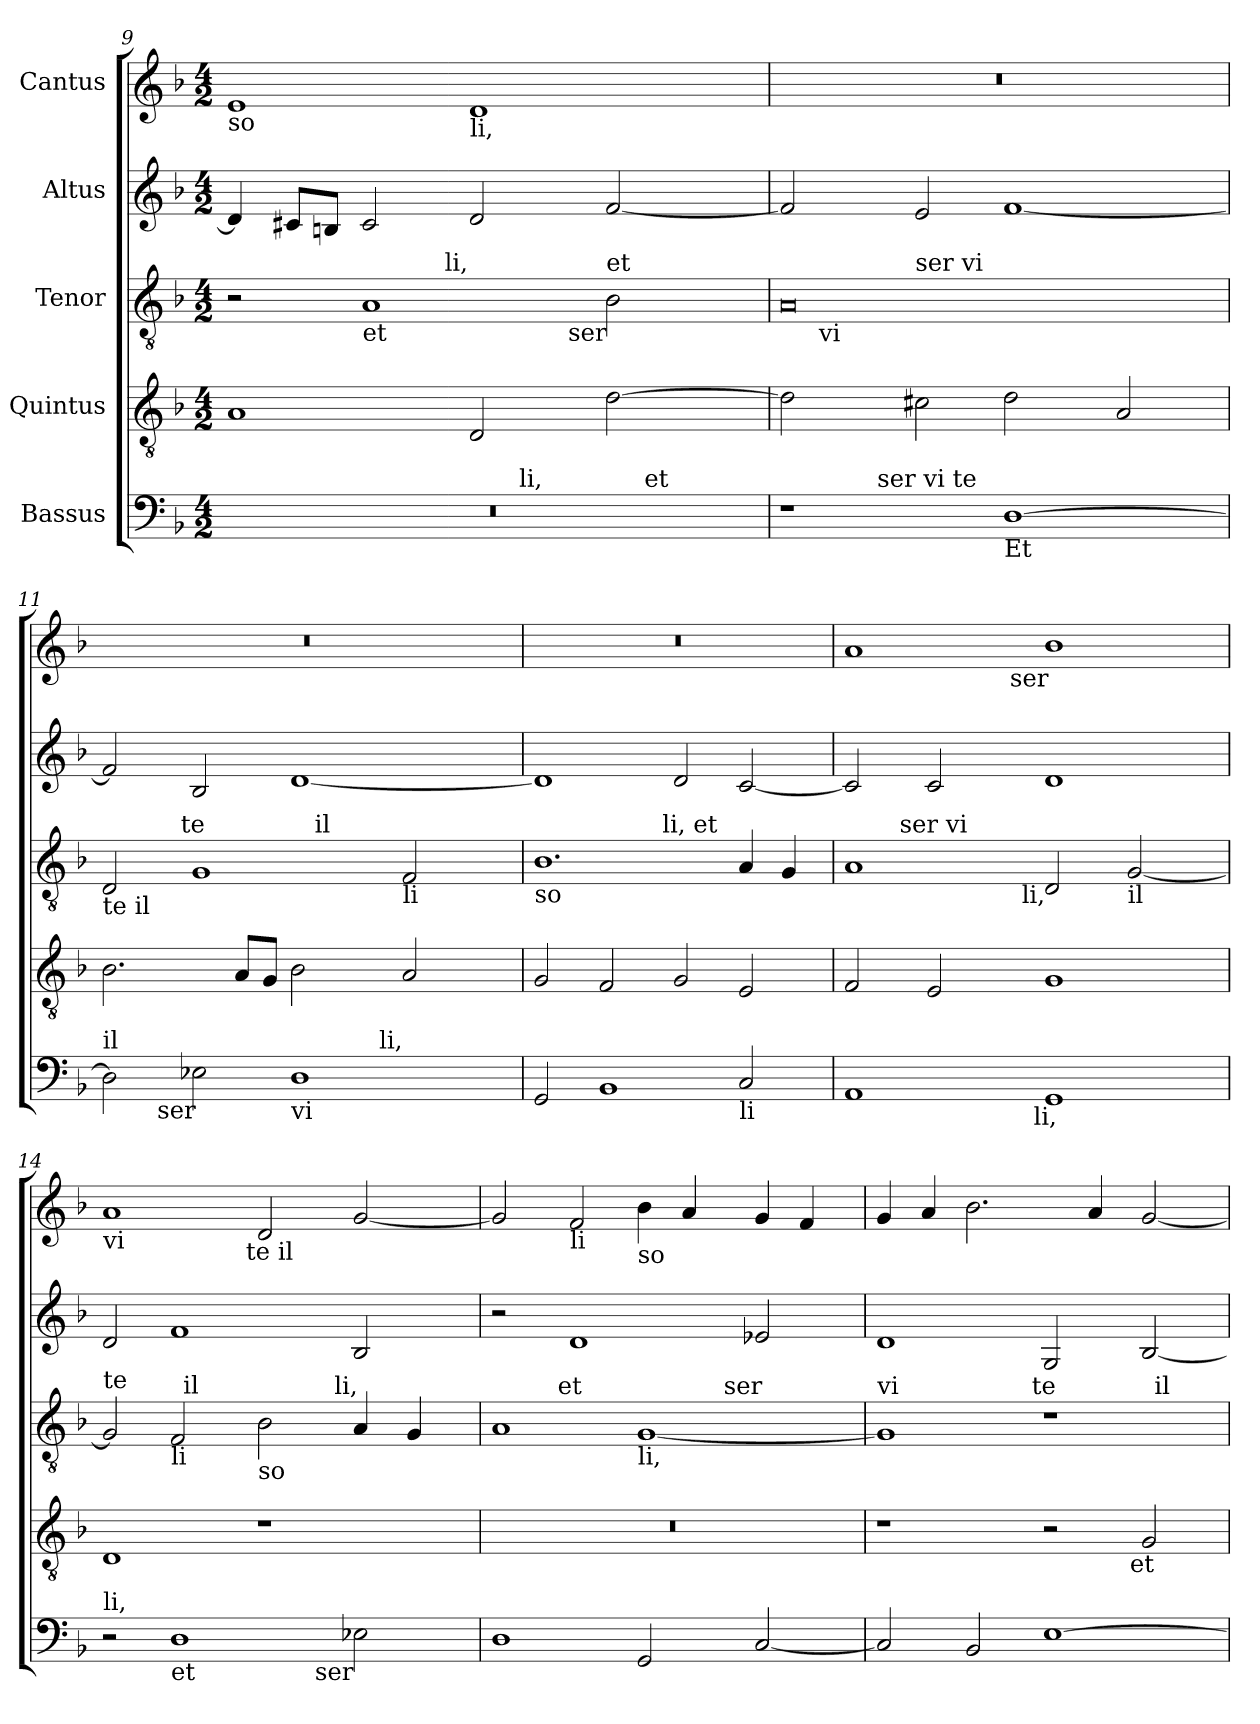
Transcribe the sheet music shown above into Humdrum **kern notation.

**kern	**kern	**kern	**kern	**kern
*part5	*part4	*part3	*part2	*part1
*staff5	*staff4	*staff3	*staff2	*staff1
*I"Bassus	*I"Quintus	*I"Tenor	*I"Altus	*I"Cantus
*clefF4	*clefGv2	*clefGv2	*clefG2	*clefG2
*ITrd7c12	*	*	*	*
*k[b-]	*k[b-]	*k[b-]	*k[b-]	*k[b-]
*F:	*F:	*F:	*F:	*F:
*M4/2	*M4/2	*M4/2	*M4/2	*M4/2
=9	=9	=9	=9	=9
!	!	!	!	!LO:TX:b:t=so
*^	*	*^	*	*
*	*^	*	*	*^	*	*
0r	1ryy	1ryy	1A	2r	2...ryy	1ryy	4d/]	1e
.	.	.	.	.	.	.	8c#X/L	.
.	.	.	.	.	.	.	8Bn/J	.
!	!	!	!	!LO:TX:b:t=et	!	!	!	!
.	.	.	.	1A	.	.	2c#/	.
!	!	!	!	!	!LO:TX:a:t=li,	!	!	!
.	.	.	.	.	1ryy	.	.	.
!	!	!	!	!	!	!	!	!LO:TX:b:t=li,
.	8.ryy	2ryy	2D/	.	.	4.ryy	2d/	1d
!	!LO:TX:a:t=li,	!	!	!	!	!	!	!
.	2ryy	.	.	.	.	.	.	.
!	!	!	!	!	!	!LO:TX:b:t=ser	!	!
.	.	.	.	.	.	2ryy	.	.
!	!	!	!	!LO:TX:a:t=et	!	!	!	!
.	.	8ryy	[>2d\	2B-\	.	.	[<2f/	.
!	!	!LO:TX:a:t=et	!	!	!	!	!	!
.	.	4.ryy	.	.	.	.	.	.
.	4ryy	.	.	.	.	.	.	.
.	.	.	.	.	.	8ryy	.	.
.	16ryy	.	.	.	16ryy	.	.	.
*	*v	*v	*	*	*	*	*	*
=10	=10	=10	=10	=10	=10	=10	=10
1r	4.ryy	2d\]	0A	8ryy	2ryy	2f/]	0r
!	!	!	!	!LO:TX:b:t=vi	!	!	!
.	.	.	.	1...ryy	.	.	.
!	!LO:TX:a:t=ser vi te	!	!	!	!	!	!
.	1ryy	.	.	.	.	.	.
!	!	!	!	!	!LO:TX:a:t=ser vi	!	!
.	.	2c#X\	.	.	1.ryy	2e/	.
!LO:TX:b:t=Et	!	!	!	!	!	!	!
[>1DD	.	2d\	.	.	.	[<1f	.
.	2ryy	.	.	.	.	.	.
.	.	2A/	.	.	.	.	.
.	8ryy	.	.	.	.	.	.
=11	=11	=11	=11	=11	=11	=11	=11
!	!	!	!LO:TX:b:t=te il	!	!	!	!
!LO:TX:a:t=il	!	!	!	!	!	!	!
*	*^	*	*	*	*	*	*
2DD\]	4.ryy	1ryy	2.B-\	2D/	4...ryy	1ryy	2f/]	0r
!	!LO:TX:b:t=ser	!	!	!	!	!	!	!
.	1ryy	.	.	.	.	.	.	.
!	!	!	!	!	!LO:TX:a:t=te	!	!	!
.	.	.	.	.	1ryy	.	.	.
2EE-X\	.	.	.	1G	.	.	2B-/	.
.	.	.	8A/L	.	.	.	.	.
.	.	.	8G/J	.	.	.	.	.
!LO:TX:b:t=vi	!	!	!	!	!	!	!	!
1DD	.	4..ryy	2B-\	.	.	16.ryy	[<1d	.
!	!	!	!	!	!	!LO:TX:a:t=il	!	!
.	.	.	.	.	.	2ryy	.	.
.	2ryy	.	.	.	.	.	.	.
!	!	!LO:TX:a:t=li,	!	!	!	!	!	!
.	.	2ryy	.	.	.	.	.	.
.	.	.	.	.	2ryy	.	.	.
!	!	!	!	!LO:TX:b:t=li	!	!	!	!
.	.	.	2A/	2F/	.	.	.	.
.	.	.	.	.	.	4ryy	.	.
.	.	.	.	.	.	8ryy	.	.
.	8ryy	.	.	.	.	.	.	.
.	.	16ryy	.	.	.	.	.	.
.	.	.	.	.	32ryy	32ryy	.	.
=12	=12	=12	=12	=12	=12	=12	=12	=12
!	!	!	!	!LO:TX:b:t=so	!	!	!	!
!LO:TX:b:t=te il	!	!	!	!	!	!	!	!
!LO:TX:a:t=et ser vi te	!	!	!	!	!	!	!	!
*v	*v	*v	*	*	*v	*v	*	*
2GGG/	2G/	1.B-	2ryy	1d]	0r
1BBB-	2F/	.	4...ryy	.	.
!	!	!	!LO:TX:a:t=li, et	!	!
.	.	.	1ryy	.	.
.	2G/	.	.	2d/	.
!LO:TX:b:t=li	!	!	!	!	!
2CC/	2E/	4A/	.	[<2c/	.
.	.	4G/	.	.	.
.	.	.	32ryy	.	.
=13	=13	=13	=13	=13	=13
!	!	!	!	!	!LO:TX:b:t=et
!LO:TX:b:t=so	!	!	!	!	!
!LO:TX:a:t=il li so	!	!	!	!	!
*^	*	*	*^	*	*^
1AAA	2ryy	2F/	1A	4.ryy	2...ryy	2c/]	1a	2ryy
!	!	!	!	!LO:TX:a:t=ser vi	!	!	!	!
.	.	.	.	1ryy	.	.	.	.
.	4...ryy	2E/	.	.	.	2c/	.	4ryy
.	.	.	.	.	.	.	.	8ryy
.	.	.	.	.	.	.	.	32ryy
!	!	!	!	!	!	!	!	!LO:TX:b:t=ser
.	.	.	.	.	.	.	.	1ryy
!	!	!	!	!	!LO:TX:b:t=li,	!	!	!
.	.	.	.	.	1ryy	.	.	.
!	!LO:TX:b:t=li,	!	!	!	!	!	!	!
.	1ryy	.	.	.	.	.	.	.
1GGG	.	1G	2D/	.	.	1d	1b-	.
.	.	.	.	2ryy	.	.	.	.
!	!	!	!LO:TX:b:t=il	!	!	!	!	!
.	.	.	[<2G/	.	.	.	.	.
.	.	.	.	8ryy	.	.	.	.
.	.	.	.	.	.	.	.	16.ryy
.	.	.	.	.	16ryy	.	.	.
.	32ryy	.	.	.	.	.	.	.
=14	=14	=14	=14	=14	=14	=14	=14	=14
!	!	!	!	!	!	!	!LO:TX:b:t=vi	!
!	!	!	!LO:TX:a:t=te	!	!	!	!	!
!LO:TX:a:t=li,	!	!	!	!	!	!	!	!
2r	1ryy	1D	2G/]	2ryy	1ryy	2d/	1a	2ryy
!	!	!	!LO:TX:b:t=li	!	!	!	!	!
!LO:TX:b:t=et	!	!	!	!	!	!	!	!
1DD	.	.	2F/	32ryy	.	1f	.	4...ryy
!	!	!	!	!LO:TX:a:t=il	!	!	!	!
.	.	.	.	1ryy	.	.	.	.
!	!	!	!	!	!	!	!	!LO:TX:b:t=te il
.	.	.	.	.	.	.	.	1ryy
!	!	!	!LO:TX:b:t=so	!	!	!	!	!
.	4.ryy	1r	2B-\	.	4..ryy	.	2d/	.
!	!LO:TX:b:t=ser	!	!	!	!	!	!	!
.	2ryy	.	.	.	.	.	.	.
!	!	!	!	!	!LO:TX:a:t=li,	!	!	!
.	.	.	.	.	2ryy	.	.	.
2EE-X\	.	.	4A/	.	.	2B-/	[<2g/	.
.	.	.	.	4...ryy	.	.	.	.
.	.	.	4G/	.	.	.	.	.
.	8ryy	.	.	.	.	.	.	.
.	.	.	.	.	16ryy	.	.	.
.	.	.	.	.	.	.	.	32ryy
*v	*v	*	*	*	*	*	*v	*v
!!LO:LB:g=z
=15	=15	=15	=15	=15	=15	=15
1DD	0r	1A	4...ryy	1ryy	2r	2g/]
!	!	!	!LO:TX:a:t=et	!	!	!
.	.	.	1ryy	.	.	.
!	!	!	!	!	!	!LO:TX:b:t=li
.	.	.	.	.	1d	2f/
!	!	!	!	!	!	!LO:TX:b:t=so
!	!	!LO:TX:b:t=li,	!	!	!	!
2GGG/	.	[<1G	.	4ryy	.	4b-\
.	.	.	.	8ryy	.	4a/
.	.	.	.	32ryy	.	.
!	!	!	!	!LO:TX:a:t=ser	!	!
.	.	.	.	2ryy	.	.
.	.	.	2ryy	.	.	.
[<2CC/	.	.	.	.	2e-X/	4g/
.	.	.	.	.	.	4f/
.	.	.	.	16.ryy	.	.
.	.	.	32ryy	.	.	.
=16	=16	=16	=16	=16	=16	=16
!	!	!LO:TX:a:t=vi	!	!	!	!
*	*^	*	*	*	*	*
2CC/]	1r	1ryy	1G]	2ryy	1ryy	1d	4g/
.	.	.	.	.	.	.	4a/
2BBB-/	.	.	.	4...ryy	.	.	2.b-\
!	!	!	!	!LO:TX:a:t=te	!	!	!
.	.	.	.	1ryy	.	.	.
[>1EE	2r	4...ryy	1r	.	2ryy	2G/	.
.	.	.	.	.	.	.	4a/
!	!	!LO:TX:b:t=et	!	!	!	!	!
.	.	2ryy	.	.	.	.	.
.	2G/	.	.	.	32ryy	[<2B-/	[<2g/
!	!	!	!	!	!LO:TX:a:t=il	!	!
.	.	.	.	.	4...ryy	.	.
.	.	32ryy	.	32ryy	.	.	.
*	*v	*v	*	*	*	*	*
*	*	*v	*v	*v	*	*
=	=	=	=	=
*-	*-	*-	*-	*-
